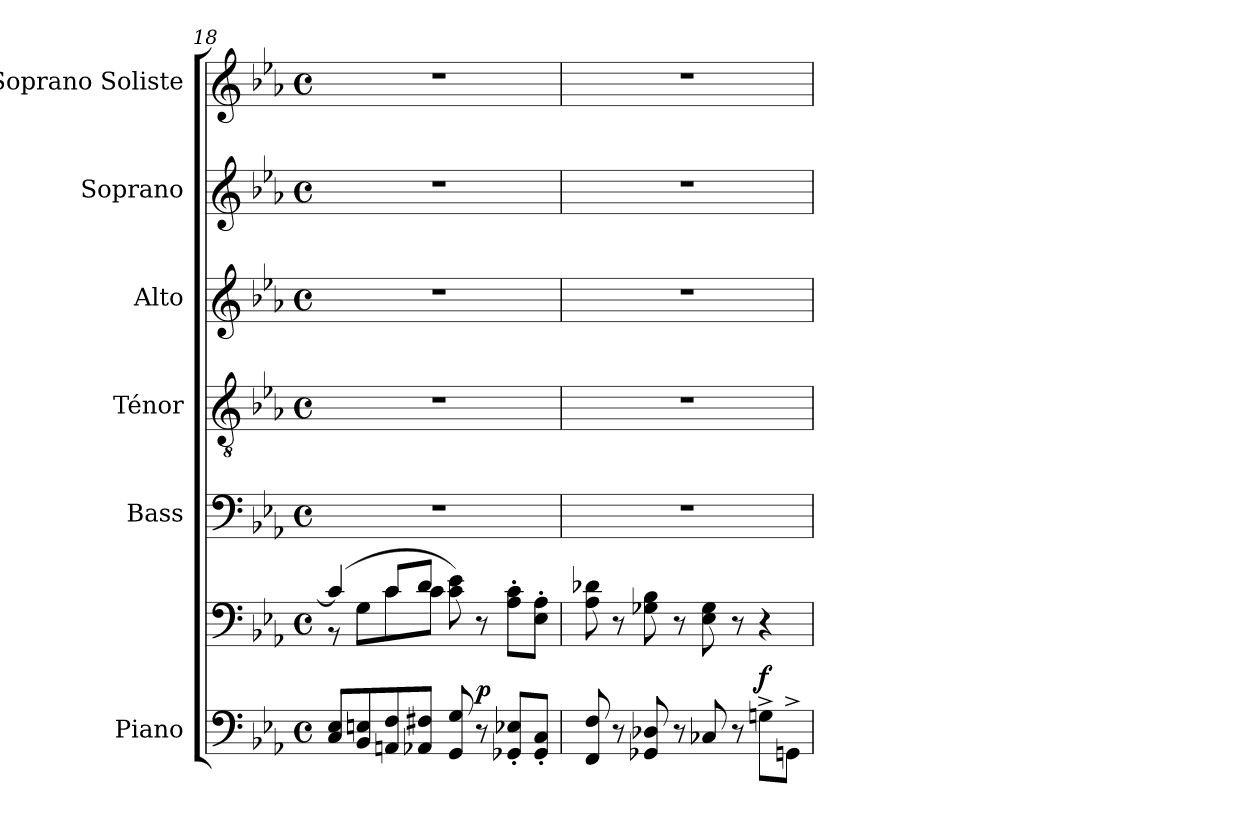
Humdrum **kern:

**kern	**kern	**dynam	**kern	**kern	**kern	**kern	**kern
*part6	*part6	*part6	*part5	*part4	*part3	*part2	*part1
*staff7	*staff6	*staff6/7	*staff5	*staff4	*staff3	*staff2	*staff1
*I"Piano	*	*	*I"Bass	*I"Ténor	*I"Alto	*I"Soprano	*I"Soprano Soliste
*I'Pno.	*	*	*I'B.	*I'T.	*I'A.	*I'S.	*
!!LO:LB:g=z
*clefF4	*clefF4	*	*clefF4	*clefGv2	*clefG2	*clefG2	*clefG2
*	*	*	*	*	*	*ITrd2c3	*
*k[b-e-a-]	*k[b-e-a-]	*	*k[b-e-a-]	*k[b-e-a-]	*k[b-e-a-]	*k[]	*k[b-e-a-]
*M4/4	*M4/4	*	*M4/4	*M4/4	*M4/4	*M4/4	*M4/4
*met(c)	*met(c)	*	*met(c)	*met(c)	*met(c)	*met(c)	*met(c)
=18	=18	=18	=18	=18	=18	=18	=18
*	*^	*	*	*	*	*	*
8C/ 8E-/L	(4c/]	8r	.	1r	1r	1r	1r	1r
8BB-/ 8En/	.	8G\L	.	.	.	.	.	.
8AAn/ 8F/	8c/L	8c\	.	.	.	.	.	.
8AA-X/ 8F#X/J	8d/J	8c\J	.	.	.	.	.	.
8GG/ 8G/	8c\ 8e-\)	2ryy	.	.	.	.	.	.
!	!	!	!LO:DY:a=2	!	!	!	!	!
8r	8r	.	p	.	.	.	.	.
8GG-X/' 8E-X/'L	8A-\' 8c\'L	.	.	.	.	.	.	.
8GG-/' 8C/'J	8E-\' 8A-\'J	.	.	.	.	.	.	.
*	*v	*v	*	*	*	*	*	*
=19	=19	=19	=19	=19	=19	=19	=19
8FF/ 8F/	8A-\ 8d-X\	.	1r	1r	1r	1r	1r
8r	8r	.	.	.	.	.	.
8GG-X/ 8D-X/	8G-X\ 8B-\	.	.	.	.	.	.
8r	8r	.	.	.	.	.	.
8C-X/	8E-\ 8G-\	.	.	.	.	.	.
8r	8r	.	.	.	.	.	.
!	!	!LO:DY:a=2	!	!	!	!	!
8Gn^\L	4r	f	.	.	.	.	.
8GGn^\J	.	.	.	.	.	.	.
=	=	=	=	=	=	=	=
*-	*-	*-	*-	*-	*-	*-	*-
